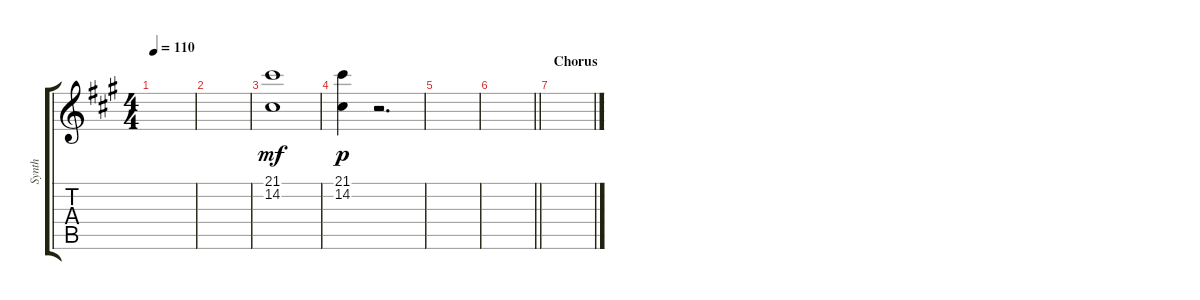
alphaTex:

\track ("Synth" "Synth") {instrument violin}
\staff {score tabs}
\tuning (E4 B3 G3 D3 A2 E2) {hide}
\ts (4 4)
\tempo 110
\clef g2
\ks a
|
|
(21.1 14.2).1{dy mf} |
(21.1 14.2).4{dy p} r.2{d} |
|
\barLineRight lightlight
|
\section ("" "Chorus")
